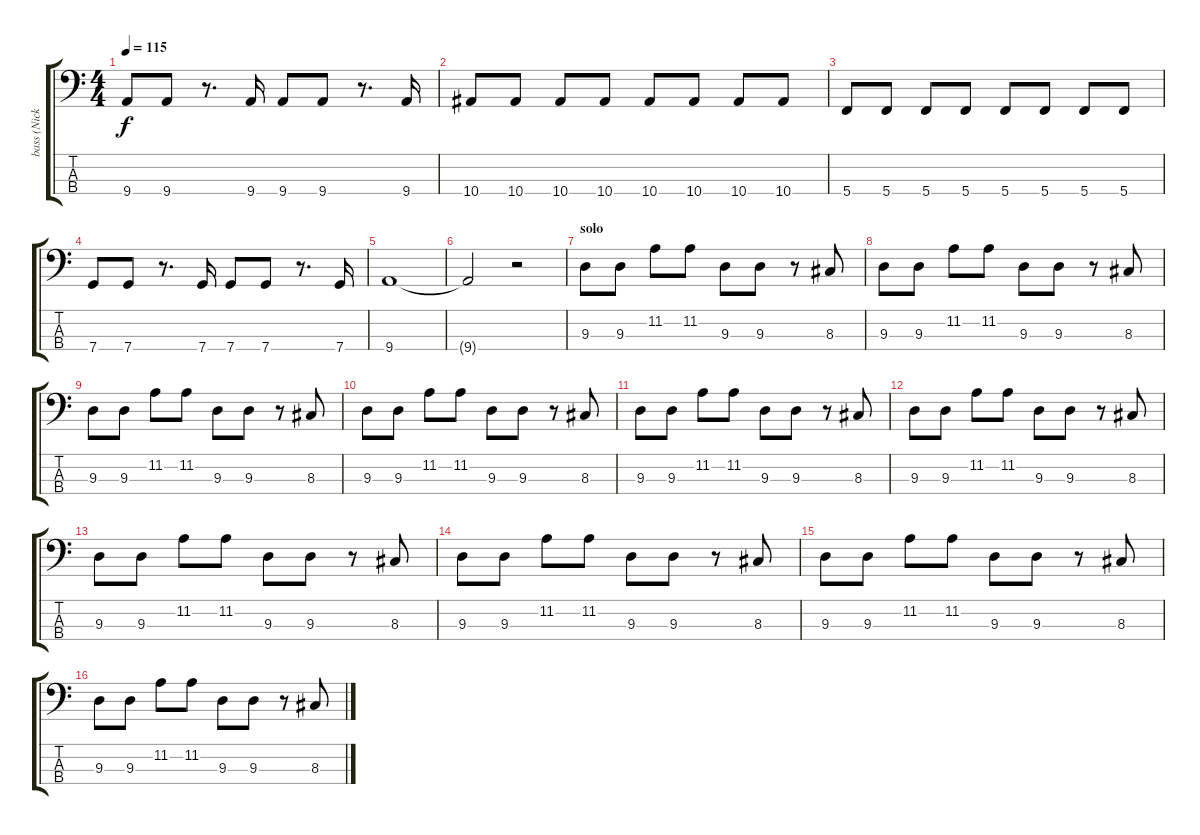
\track ("bass (Nick Oliveri)" "bass (Nick") {instrument electricbasspick}
\staff {score tabs}
\tuning (Eb2 Bb1 F1 C1) {hide}
\ts (4 4)
\tempo 115
\clef f4
\ks c
9.4.8{dy f} 9.4.8 r.8{d} 9.4.16 9.4.8 9.4.8 r.8{d} 9.4.16 |
10.4.8 10.4.8 10.4.8 10.4.8 10.4.8 10.4.8 10.4.8 10.4.8 |
5.4.8 5.4.8 5.4.8 5.4.8 5.4.8 5.4.8 5.4.8 5.4.8 |
7.4.8 7.4.8 r.8{d} 7.4.16 7.4.8 7.4.8 r.8{d} 7.4.16 |
9.4.1 |
9.4{t}.2 r.2 |
\section ("" "solo")
9.3.8 9.3.8 11.2.8 11.2.8 9.3.8 9.3.8 r.8 8.3.8 |
9.3.8 9.3.8 11.2.8 11.2.8 9.3.8 9.3.8 r.8 8.3.8 |
9.3.8 9.3.8 11.2.8 11.2.8 9.3.8 9.3.8 r.8 8.3.8 |
9.3.8 9.3.8 11.2.8 11.2.8 9.3.8 9.3.8 r.8 8.3.8 |
9.3.8 9.3.8 11.2.8 11.2.8 9.3.8 9.3.8 r.8 8.3.8 |
9.3.8 9.3.8 11.2.8 11.2.8 9.3.8 9.3.8 r.8 8.3.8 |
9.3.8 9.3.8 11.2.8 11.2.8 9.3.8 9.3.8 r.8 8.3.8 |
9.3.8 9.3.8 11.2.8 11.2.8 9.3.8 9.3.8 r.8 8.3.8 |
\section ("" "")
9.3.8 9.3.8 11.2.8 11.2.8 9.3.8 9.3.8 r.8 8.3.8 |
9.3.8 9.3.8 11.2.8 11.2.8 9.3.8 9.3.8 r.8 8.3.8
